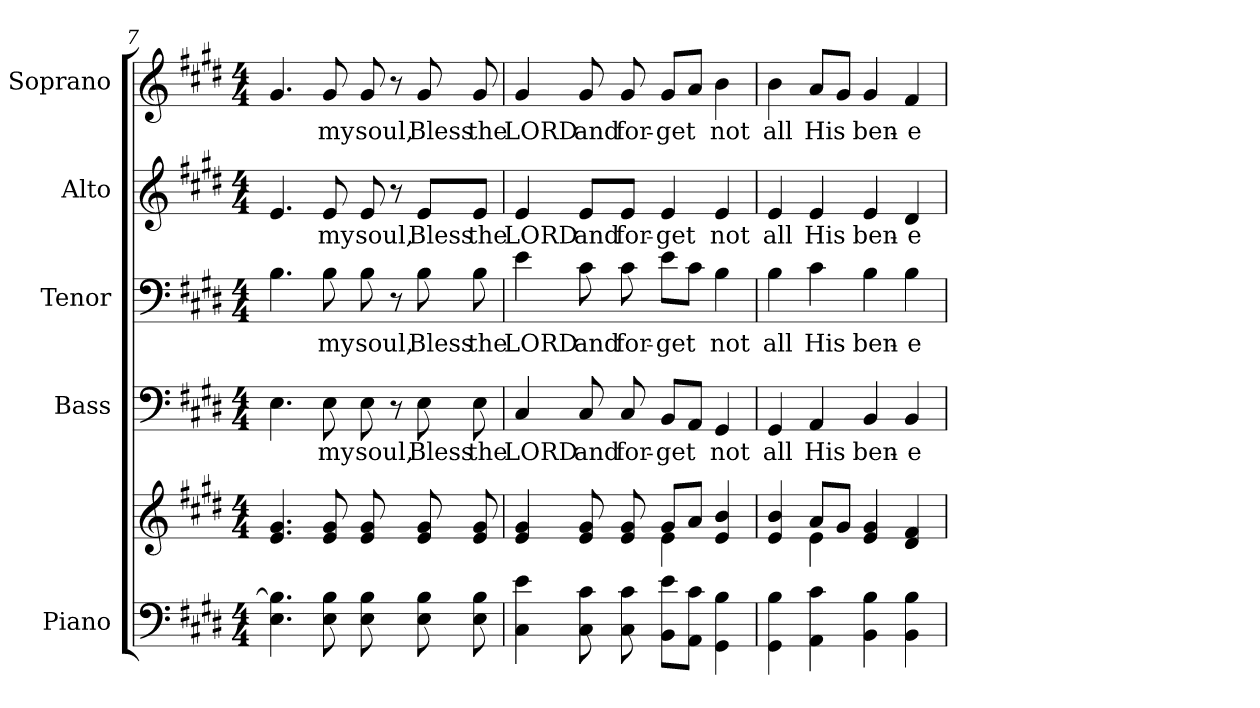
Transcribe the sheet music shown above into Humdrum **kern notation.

**kern	**kern	**kern	**text	**kern	**text	**kern	**text	**kern	**text
*part5	*part5	*part4	*part4	*part3	*part3	*part2	*part2	*part1	*part1
*staff6	*staff5	*staff4	*staff4	*staff3	*staff3	*staff2	*staff2	*staff1	*staff1
*I"Piano	*	*I"Bass	*	*I"Tenor	*	*I"Alto	*	*I"Soprano	*
*I'Pno.	*	*I'B.	*	*I'T.	*	*I'A.	*	*I'S.	*
*clefF4	*clefG2	*clefF4	*	*clefF4	*	*clefG2	*	*clefG2	*
*k[f#c#g#d#]	*k[f#c#g#d#]	*k[f#c#g#d#]	*	*k[f#c#g#d#]	*	*k[f#c#g#d#]	*	*k[f#c#g#d#]	*
*E:	*E:	*E:	*	*E:	*	*E:	*	*E:	*
*M4/4	*M4/4	*M4/4	*	*M4/4	*	*M4/4	*	*M4/4	*
=7	=7	=7	=7	=7	=7	=7	=7	=7	=7
4.Ei\ 4.Bi]	4.ei/ 4.g#i	4.Ei\	.	4.Bi\	.	4.ei/	.	4.g#i/	.
!	!	!	!LO:LY:b:color=#000000	!	!	!	!	!	!
!	!	!	!	!	!LO:LY:b:color=#000000	!	!	!	!
!	!	!	!	!	!	!	!LO:LY:b:color=#000000	!	!
!	!	!	!	!	!	!	!	!	!LO:LY:b:color=#000000
8Ei\ 8Bi	8ei/ 8g#i	8Ei\	my	8Bi\	my	8ei/	my	8g#i/	my
!	!	!	!LO:LY:b:color=#000000	!	!	!	!	!	!
!	!	!	!	!	!LO:LY:b:color=#000000	!	!	!	!
!	!	!	!	!	!	!	!LO:LY:b:color=#000000	!	!
!	!	!	!	!	!	!	!	!	!LO:LY:b:color=#000000
8Ei\ 8Bi	8ei/ 8g#i	8Ei\	soul,	8Bi\	soul,	8ei/	soul,	8g#i/	soul,
8ryy	8ryy	8r	.	8r	.	8r	.	8r	.
!	!	!	!LO:LY:b:color=#000000	!	!	!	!	!	!
!	!	!	!	!	!LO:LY:b:color=#000000	!	!	!	!
!	!	!	!	!	!	!	!LO:LY:b:color=#000000	!	!
!	!	!	!	!	!	!	!	!	!LO:LY:b:color=#000000
8Ei\ 8Bi	8ei/ 8g#i	8Ei\	Bless	8Bi\	Bless	8ei/L	Bless	8g#i/	Bless
!	!	!	!LO:LY:b:color=#000000	!	!	!	!	!	!
!	!	!	!	!	!LO:LY:b:color=#000000	!	!	!	!
!	!	!	!	!	!	!	!LO:LY:b:color=#000000	!	!
!	!	!	!	!	!	!	!	!	!LO:LY:b:color=#000000
8Ei\ 8Bi	8ei/ 8g#i	8Ei\	the	8Bi\	the	8ei/J	the	8g#i/	the
=8	=8	=8	=8	=8	=8	=8	=8	=8	=8
*	*^	*	*	*	*	*	*	*	*
!	!	!	!	!LO:LY:b:color=#000000	!	!	!	!	!	!
!	!	!	!	!	!	!LO:LY:b:color=#000000	!	!	!	!
!	!	!	!	!	!	!	!	!LO:LY:b:color=#000000	!	!
!	!	!	!	!	!	!	!	!	!	!LO:LY:b:color=#000000
4C#i\ 4ei	4ei/ 4g#i	2ryy	4C#i/	LORD	4ei\	LORD	4ei/	LORD	4g#i/	LORD
!	!	!	!	!LO:LY:b:color=#000000	!	!	!	!	!	!
!	!	!	!	!	!	!LO:LY:b:color=#000000	!	!	!	!
!	!	!	!	!	!	!	!	!LO:LY:b:color=#000000	!	!
!	!	!	!	!	!	!	!	!	!	!LO:LY:b:color=#000000
8C#i\ 8c#i	8ei/ 8g#i	.	8C#i/	and	8c#i\	and	8ei/L	and	8g#i/	and
!	!	!	!	!LO:LY:b:color=#000000	!	!	!	!	!	!
!	!	!	!	!	!	!LO:LY:b:color=#000000	!	!	!	!
!	!	!	!	!	!	!	!	!LO:LY:b:color=#000000	!	!
!	!	!	!	!	!	!	!	!	!	!LO:LY:b:color=#000000
8C#i\ 8c#i	8ei/ 8g#i	.	8C#i/	for-	8c#i\	for-	8ei/J	for-	8g#i/	for-
!	!	!	!	!LO:LY:b:color=#000000	!	!	!	!	!	!
!	!	!	!	!	!	!LO:LY:b:color=#000000	!	!	!	!
!	!	!	!	!	!	!	!	!LO:LY:b:color=#000000	!	!
!	!	!	!	!	!	!	!	!	!	!LO:LY:b:color=#000000
8BBi\ 8eiL	8g#i/L	4ei\	8BBi/L	-get	8ei\L	-get	4ei/	-get	8g#i/L	-get
8AAi\ 8c#iJ	8ai/J	.	8AAi/J	.	8c#i\J	.	.	.	8ai/J	.
!	!	!	!	!LO:LY:b:color=#000000	!	!	!	!	!	!
!	!	!	!	!	!	!LO:LY:b:color=#000000	!	!	!	!
!	!	!	!	!	!	!	!	!LO:LY:b:color=#000000	!	!
!	!	!	!	!	!	!	!	!	!	!LO:LY:b:color=#000000
4GG#i\ 4Bi	4ei/ 4bi	4ryy	4GG#i/	not	4Bi\	not	4ei/	not	4bi\	not
!!LO:PB:g=z
=9	=9	=9	=9	=9	=9	=9	=9	=9	=9	=9
!	!	!	!	!LO:LY:b:color=#000000	!	!	!	!	!	!
!	!	!	!	!	!	!LO:LY:b:color=#000000	!	!	!	!
!	!	!	!	!	!	!	!	!LO:LY:b:color=#000000	!	!
!	!	!	!	!	!	!	!	!	!	!LO:LY:b:color=#000000
4GG#i\ 4Bi	4ei/ 4bi	4ryy	4GG#i/	all	4Bi\	all	4ei/	all	4bi\	all
!	!	!	!	!LO:LY:b:color=#000000	!	!	!	!	!	!
!	!	!	!	!	!	!LO:LY:b:color=#000000	!	!	!	!
!	!	!	!	!	!	!	!	!LO:LY:b:color=#000000	!	!
!	!	!	!	!	!	!	!	!	!	!LO:LY:b:color=#000000
4AAi\ 4c#i	8ai/L	4ei\	4AAi/	His	4c#i\	His	4ei/	His	8ai/L	His
.	8g#i/J	.	.	.	.	.	.	.	8g#i/J	.
!	!	!	!	!LO:LY:b:color=#000000	!	!	!	!	!	!
!	!	!	!	!	!	!LO:LY:b:color=#000000	!	!	!	!
!	!	!	!	!	!	!	!	!LO:LY:b:color=#000000	!	!
!	!	!	!	!	!	!	!	!	!	!LO:LY:b:color=#000000
4BBi\ 4Bi	4ei/ 4g#i	2ryy	4BBi/	ben-	4Bi\	ben-	4ei/	ben-	4g#i/	ben-
!	!	!	!	!LO:LY:b:color=#000000	!	!	!	!	!	!
!	!	!	!	!	!	!LO:LY:b:color=#000000	!	!	!	!
!	!	!	!	!	!	!	!	!LO:LY:b:color=#000000	!	!
!	!	!	!	!	!	!	!	!	!	!LO:LY:b:color=#000000
4BBi\ 4Bi	4d#i/ 4f#i	.	4BBi/	-e-	4Bi\	-e-	4d#i/	-e-	4f#i/	-e-
*	*v	*v	*	*	*	*	*	*	*	*
=	=	=	=	=	=	=	=	=	=
*-	*-	*-	*-	*-	*-	*-	*-	*-	*-
